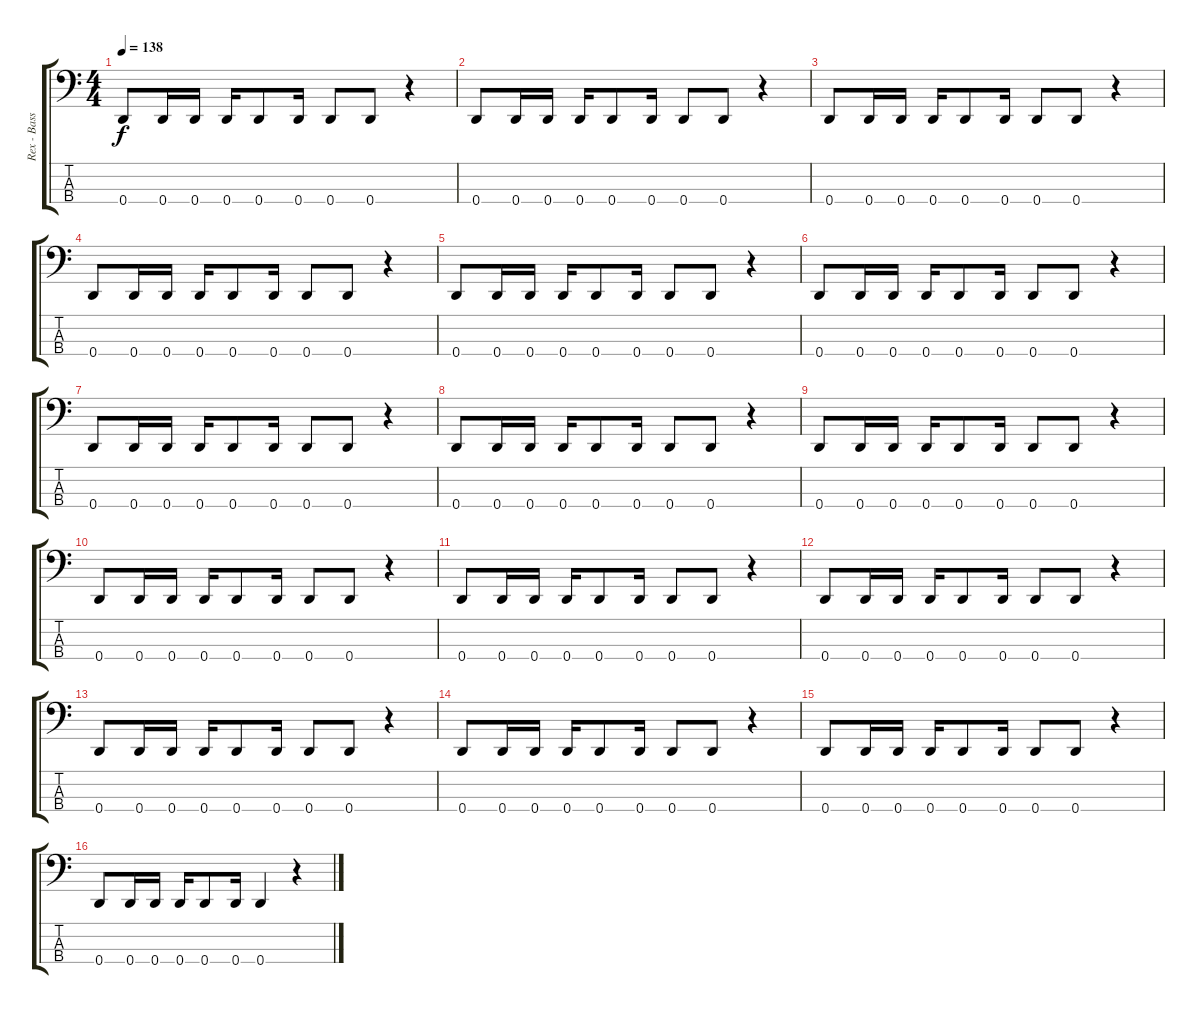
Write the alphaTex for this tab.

\track ("Rex - Bass" "Rex - Bass") {instrument electricbasspick}
\staff {score tabs}
\tuning (F2 C2 G1 D1) {hide}
\ts (4 4)
\tempo 138
\clef f4
\ks c
0.4.8{dy f} 0.4.16 0.4.16 0.4.16 0.4.8 0.4.16 0.4.8 0.4.8 r.4 |
0.4.8 0.4.16 0.4.16 0.4.16 0.4.8 0.4.16 0.4.8 0.4.8 r.4 |
0.4.8 0.4.16 0.4.16 0.4.16 0.4.8 0.4.16 0.4.8 0.4.8 r.4 |
0.4.8 0.4.16 0.4.16 0.4.16 0.4.8 0.4.16 0.4.8 0.4.8 r.4 |
0.4.8 0.4.16 0.4.16 0.4.16 0.4.8 0.4.16 0.4.8 0.4.8 r.4 |
0.4.8 0.4.16 0.4.16 0.4.16 0.4.8 0.4.16 0.4.8 0.4.8 r.4 |
0.4.8 0.4.16 0.4.16 0.4.16 0.4.8 0.4.16 0.4.8 0.4.8 r.4 |
0.4.8 0.4.16 0.4.16 0.4.16 0.4.8 0.4.16 0.4.8 0.4.8 r.4 |
0.4.8 0.4.16 0.4.16 0.4.16 0.4.8 0.4.16 0.4.8 0.4.8 r.4 |
0.4.8 0.4.16 0.4.16 0.4.16 0.4.8 0.4.16 0.4.8 0.4.8 r.4 |
0.4.8 0.4.16 0.4.16 0.4.16 0.4.8 0.4.16 0.4.8 0.4.8 r.4 |
0.4.8 0.4.16 0.4.16 0.4.16 0.4.8 0.4.16 0.4.8 0.4.8 r.4 |
0.4.8 0.4.16 0.4.16 0.4.16 0.4.8 0.4.16 0.4.8 0.4.8 r.4 |
0.4.8 0.4.16 0.4.16 0.4.16 0.4.8 0.4.16 0.4.8 0.4.8 r.4 |
0.4.8 0.4.16 0.4.16 0.4.16 0.4.8 0.4.16 0.4.8 0.4.8 r.4 |
0.4.8 0.4.16 0.4.16 0.4.16 0.4.8 0.4.16 0.4.4 r.4
